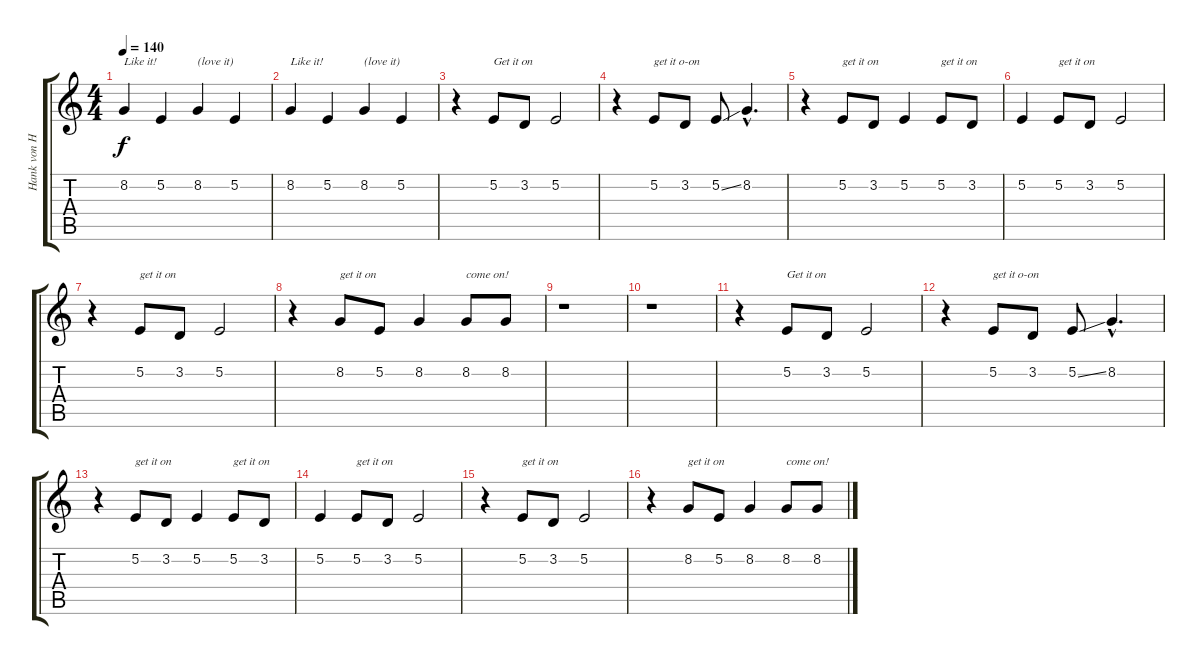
\track ("Hank von Helvete" "Hank von H") {instrument viola}
\staff {score tabs}
\tuning (E4 B3 G3 D3 A2 E2) {hide}
\ts (4 4)
\tempo 140
\clef g2
\ks c
8.2.4{txt "Like it!" dy f volume 16 balance 16} 5.2.4 8.2.4{txt "(love it)" volume 13 balance 0} 5.2.4 |
8.2.4{txt "Like it!" volume 16 balance 16} 5.2.4 8.2.4{txt "(love it)" volume 13 balance 0} 5.2.4 |
r.4 5.2.8{txt "Get it on" volume 16 balance 8} 3.2.8 5.2.2 |
r.4 5.2.8{txt "get it o-on"} 3.2.8 5.2{ss}.8 8.2{hac}.4{d} |
r.4 5.2.8{txt "get it on"} 3.2.8 5.2.4 5.2.8{txt "get it on"} 3.2.8 |
5.2.4 5.2.8{txt "get it on"} 3.2.8 5.2.2 |
r.4 5.2.8{txt "get it on"} 3.2.8 5.2.2 |
r.4 8.2.8{txt "get it on"} 5.2.8 8.2.4 8.2.8{txt "come on!"} 8.2.8 |
r.1 |
r.1 |
r.4 5.2.8{txt "Get it on"} 3.2.8 5.2.2 |
r.4 5.2.8{txt "get it o-on"} 3.2.8 5.2{ss}.8 8.2{hac}.4{d} |
r.4 5.2.8{txt "get it on"} 3.2.8 5.2.4 5.2.8{txt "get it on"} 3.2.8 |
5.2.4 5.2.8{txt "get it on"} 3.2.8 5.2.2 |
r.4 5.2.8{txt "get it on"} 3.2.8 5.2.2 |
r.4 8.2.8{txt "get it on"} 5.2.8 8.2.4 8.2.8{txt "come on!"} 8.2.8
